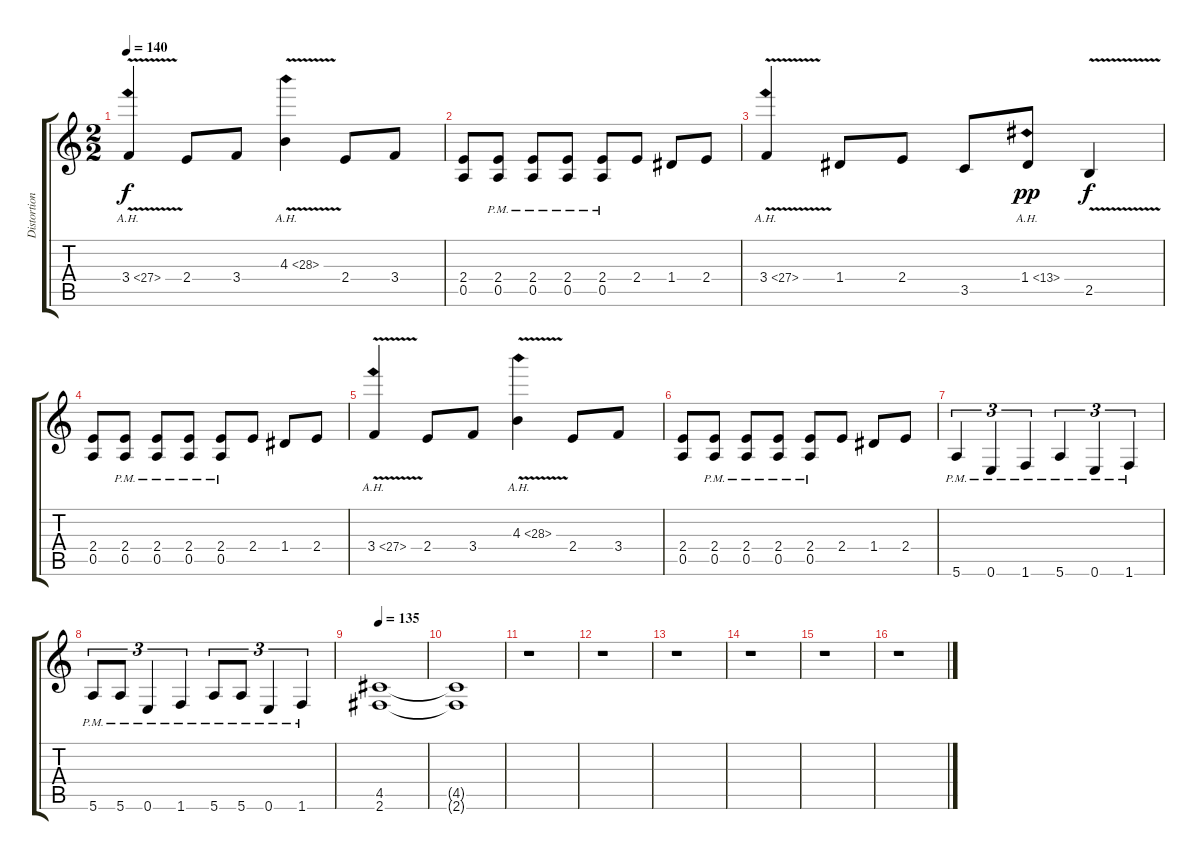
\track ("Distortion Rhythm Guitar" "Distortion") {instrument distortionguitar}
\staff {score tabs}
\tuning (E4 B3 G3 D3 A2 E2) {hide}
\ts (2 2)
\tempo 140
\clef g2
\ks c
3.4{ah 24 v}.4{dy f} 2.4.8 3.4.8 4.3{ah 24 v}.4 2.4.8 3.4.8 |
(2.4 0.5).8 (2.4{pm} 0.5{pm}).8 (2.4{pm} 0.5{pm}).8 (2.4{pm} 0.5{pm}).8 (2.4{pm} 0.5{pm}).8 2.4.8 1.4.8 2.4.8 |
3.4{ah 24 v}.4 1.4.8 2.4.8 3.5.8 1.4{ah 12}.8{dy pp} 2.5{v}.4{dy f} |
(2.4 0.5).8 (2.4{pm} 0.5{pm}).8 (2.4{pm} 0.5{pm}).8 (2.4{pm} 0.5{pm}).8 (2.4{pm} 0.5{pm}).8 2.4.8 1.4.8 2.4.8 |
3.4{ah 24 v}.4 2.4.8 3.4.8 4.3{ah 24 v}.4 2.4.8 3.4.8 |
(2.4 0.5).8 (2.4{pm} 0.5{pm}).8 (2.4{pm} 0.5{pm}).8 (2.4{pm} 0.5{pm}).8 (2.4{pm} 0.5{pm}).8 2.4.8 1.4.8 2.4.8 |
5.6{pm}.4{tu (3 2)} 0.6{pm}.4{tu (3 2)} 1.6{pm}.4{tu (3 2)} 5.6{pm}.4{tu (3 2)} 0.6{pm}.4{tu (3 2)} 1.6{pm}.4{tu (3 2)} |
5.6{pm}.8{tu (3 2)} 5.6{pm}.8{tu (3 2)} 0.6{pm}.4{tu (3 2)} 1.6{pm}.4{tu (3 2)} 5.6{pm}.8{tu (3 2)} 5.6{pm}.8{tu (3 2)} 0.6{pm}.4{tu (3 2)} 1.6{pm}.4{tu (3 2)} |
\tempo 135
(4.5 2.6).1 |
(4.5{t} 2.6{t}).1 |
r.1 |
r.1 |
r.1 |
r.1 |
r.1 |
r.1
